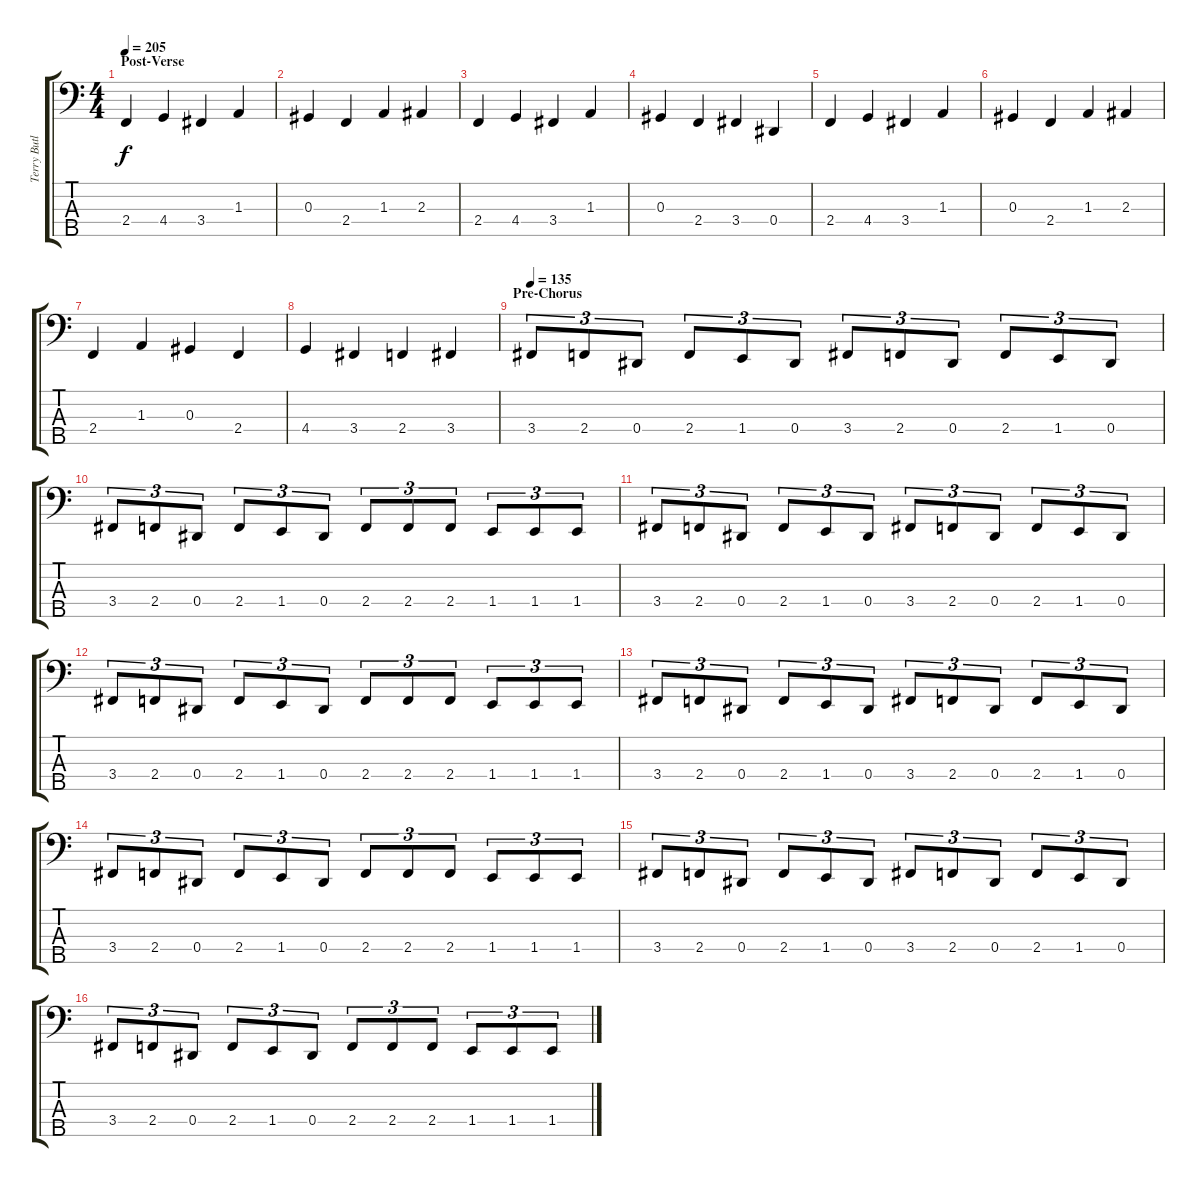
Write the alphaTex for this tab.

\track ("Terry Butler - Bass" "Terry Butl") {instrument electricbassfinger}
\staff {score tabs}
\tuning (Gb2 Db2 Ab1 Eb1 Bb0) {hide}
\ts (4 4)
\section ("" "Post-Verse")
\tempo 205
\clef f4
\ks c
2.4.4{dy f} 4.4.4 3.4.4 1.3.4 |
0.3.4 2.4.4 1.3.4 2.3.4 |
2.4.4 4.4.4 3.4.4 1.3.4 |
0.3.4 2.4.4 3.4.4 0.4.4 |
2.4.4 4.4.4 3.4.4 1.3.4 |
0.3.4 2.4.4 1.3.4 2.3.4 |
2.4.4 1.3.4 0.3.4 2.4.4 |
4.4.4 3.4.4 2.4.4 3.4.4 |
\section ("" "Pre-Chorus")
\tempo 135
3.4.8{tu (3 2)} 2.4.8{tu (3 2)} 0.4.8{tu (3 2)} 2.4.8{tu (3 2)} 1.4.8{tu (3 2)} 0.4.8{tu (3 2)} 3.4.8{tu (3 2)} 2.4.8{tu (3 2)} 0.4.8{tu (3 2)} 2.4.8{tu (3 2)} 1.4.8{tu (3 2)} 0.4.8{tu (3 2)} |
3.4.8{tu (3 2)} 2.4.8{tu (3 2)} 0.4.8{tu (3 2)} 2.4.8{tu (3 2)} 1.4.8{tu (3 2)} 0.4.8{tu (3 2)} 2.4.8{tu (3 2)} 2.4.8{tu (3 2)} 2.4.8{tu (3 2)} 1.4.8{tu (3 2)} 1.4.8{tu (3 2)} 1.4.8{tu (3 2)} |
3.4.8{tu (3 2)} 2.4.8{tu (3 2)} 0.4.8{tu (3 2)} 2.4.8{tu (3 2)} 1.4.8{tu (3 2)} 0.4.8{tu (3 2)} 3.4.8{tu (3 2)} 2.4.8{tu (3 2)} 0.4.8{tu (3 2)} 2.4.8{tu (3 2)} 1.4.8{tu (3 2)} 0.4.8{tu (3 2)} |
3.4.8{tu (3 2)} 2.4.8{tu (3 2)} 0.4.8{tu (3 2)} 2.4.8{tu (3 2)} 1.4.8{tu (3 2)} 0.4.8{tu (3 2)} 2.4.8{tu (3 2)} 2.4.8{tu (3 2)} 2.4.8{tu (3 2)} 1.4.8{tu (3 2)} 1.4.8{tu (3 2)} 1.4.8{tu (3 2)} |
3.4.8{tu (3 2)} 2.4.8{tu (3 2)} 0.4.8{tu (3 2)} 2.4.8{tu (3 2)} 1.4.8{tu (3 2)} 0.4.8{tu (3 2)} 3.4.8{tu (3 2)} 2.4.8{tu (3 2)} 0.4.8{tu (3 2)} 2.4.8{tu (3 2)} 1.4.8{tu (3 2)} 0.4.8{tu (3 2)} |
3.4.8{tu (3 2)} 2.4.8{tu (3 2)} 0.4.8{tu (3 2)} 2.4.8{tu (3 2)} 1.4.8{tu (3 2)} 0.4.8{tu (3 2)} 2.4.8{tu (3 2)} 2.4.8{tu (3 2)} 2.4.8{tu (3 2)} 1.4.8{tu (3 2)} 1.4.8{tu (3 2)} 1.4.8{tu (3 2)} |
3.4.8{tu (3 2)} 2.4.8{tu (3 2)} 0.4.8{tu (3 2)} 2.4.8{tu (3 2)} 1.4.8{tu (3 2)} 0.4.8{tu (3 2)} 3.4.8{tu (3 2)} 2.4.8{tu (3 2)} 0.4.8{tu (3 2)} 2.4.8{tu (3 2)} 1.4.8{tu (3 2)} 0.4.8{tu (3 2)} |
3.4.8{tu (3 2)} 2.4.8{tu (3 2)} 0.4.8{tu (3 2)} 2.4.8{tu (3 2)} 1.4.8{tu (3 2)} 0.4.8{tu (3 2)} 2.4.8{tu (3 2)} 2.4.8{tu (3 2)} 2.4.8{tu (3 2)} 1.4.8{tu (3 2)} 1.4.8{tu (3 2)} 1.4.8{tu (3 2)}
